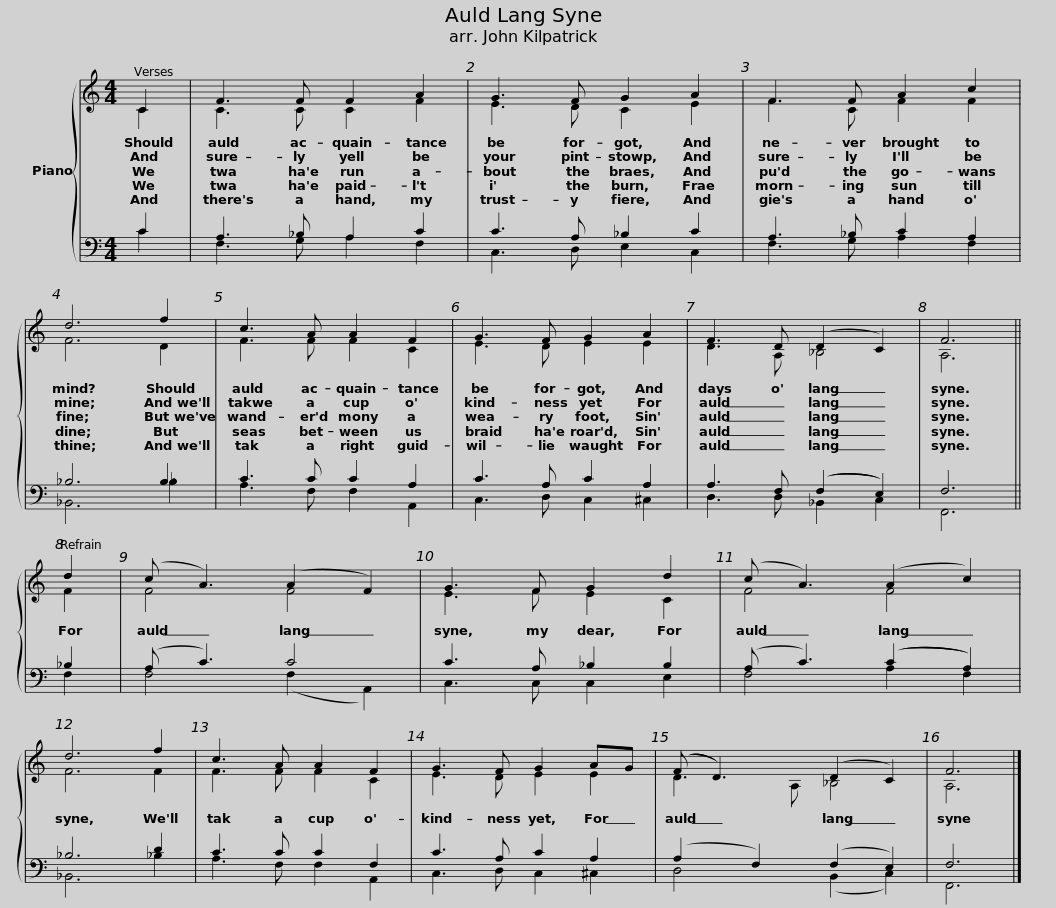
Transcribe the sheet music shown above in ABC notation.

X:1
%%score { ( 1 2 ) | ( 3 4 ) }
L:1/8
M:4/4
I:linebreak $
K:C
V:1 treble
V:2 treble
V:3 bass
V:4 bass
V:1
 C2 | F3 F F2 A2 | G3 F G2 A2 | F3 F A2 c2 | d6 f2 |$ %5
 c3 A A2 F2 | G3 F G2 A2 | F3 D (D2 C2) | F6 ||$ d2 | %10
 (c A3) (A2 F2) | G3 F G2 d2 | (c A3) (A2 c2) | d6 f2 |$ c3 A A2 F2 | %15
 G3 F G2 AG | ((F D3)) (D2 C2) | F6 |] %18
V:2
 C2 | C3 C C2 F2 | E3 D C2 E2 | F3 C F2 F2 | F6 D2 |$ %5
 F3 F F2 C2 | E3 D E2 E2 | D3 A, _B,4 | A,6 ||$ F2 | %10
 F4 F4 | E3 F E2 C2 | F4 F4 | F6 F2 |$ F3 F F2 C2 | %15
 E3 D E2 E2 | D3 A, _B,4 | A,6 |] %18
V:3
 C2 | A,3 _B, A,2 C2 | C3 A, _B,2 C2 | A,3 _B, C2 A,2 | _B,6 B,2 |$ %5
 C3 C C2 A,2 | C3 A, C2 A,2 | A,3 F, ((F,2 E,2)) | F,6 ||$ _B,2 | %10
 (A, C3) C4 | C3 A, _B,2 B,2 | (A, C3) ((C2 A,2)) | _B,6 D2 |$ C3 C C2 F,2 | %15
 C3 A, C2 A,2 | (A,2 F,2) (F,2 E,2) | F,6 |] %18
V:4
 C2 | F,3 G, A,2 F,2 | C,3 D, E,2 C,2 | F,3 G, A,2 F,2 | _B,,6 _B,2 |$ %5
 A,3 F, F,2 A,,2 | C,3 D, C,2 ^C,2 | D,3 D, _B,,2 C,2 | F,,6 ||$ F,2 | %10
 F,4 (F,2 A,,2) | C,3 C, C,2 E,2 | F,4 A,2 F,2 | _B,,6 _B,2 |$ A,3 F, F,2 A,,2 | %15
 C,3 D, C,2 ^C,2 | D,4 (B,,2 C,2) | F,,6 |] %18
